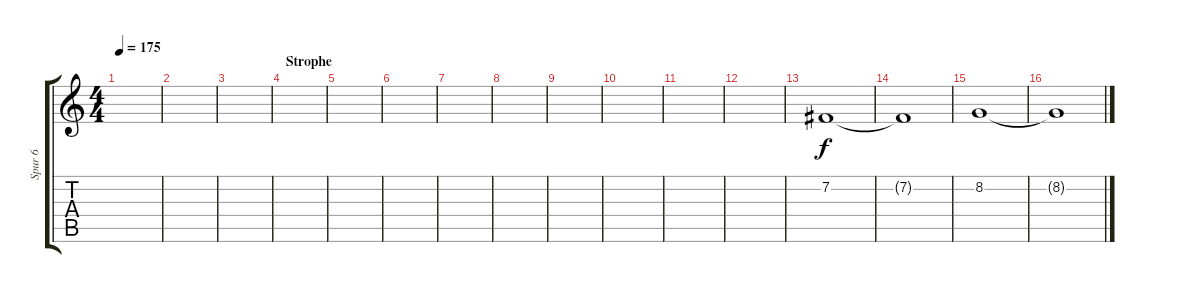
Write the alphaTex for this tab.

\track ("Spur 6" "Spur 6") {instrument voiceoohs}
\staff {score tabs}
\tuning (E4 B3 G3 D3 A2 E2) {hide}
\ts (4 4)
\tempo 175
\clef g2
\ks c
|
|
|
\section ("" "Strophe")
|
|
|
|
|
|
|
|
|
7.2.1 |
7.2{t}.1 |
8.2.1 |
8.2{t}.1
